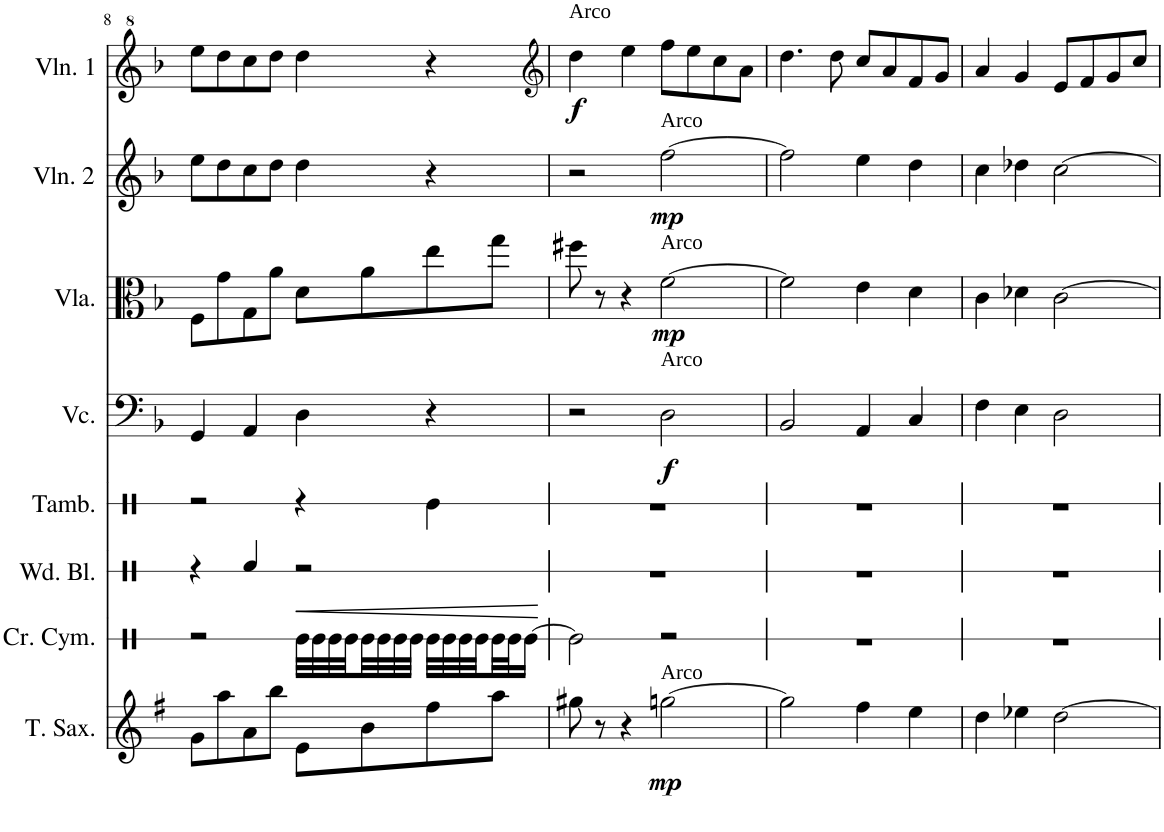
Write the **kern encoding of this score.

**kern	**dynam	**kern	**dynam	**kern	**kern	**kern	**dynam	**kern	**dynam	**kern	**dynam	**kern	**dynam
*part8	*part8	*part7	*part7	*part6	*part5	*part4	*part4	*part3	*part3	*part2	*part2	*part1	*part1
*staff8	*staff8	*staff7	*staff7	*staff6	*staff5	*staff4	*staff4	*staff3	*staff3	*staff2	*staff2	*staff1	*staff1
*I"Tenor Saxophone	*	*I"Crash Cymbal	*	*I"Wood Blocks	*I"Tambourine	*I"Violoncello	*	*I"Viola	*	*I"Violin 2	*	*I"Violin 1	*
*I'T. Sax.	*	*I'Cr. Cym.	*	*I'Wd. Bl.	*I'Tamb.	*I'Vc.	*	*I'Vla.	*	*I'Vln. 2	*	*I'Vln. 1	*
!!LO:PB:g=z
*clefG2	*	*clefX	*	*clefX	*clefX	*clefF4	*	*clefC3	*	*clefG2	*	*clefG^2	*
*Trd8c14	*	*	*	*	*	*	*	*	*	*	*	*	*
*k[f#]	*	*k[]	*	*k[]	*k[]	*k[b-]	*	*k[b-]	*	*k[b-]	*	*k[b-]	*
*M4/4	*	*M4/4	*	*M4/4	*M4/4	*M4/4	*	*M4/4	*	*M4/4	*	*M4/4	*
=8	=8	=8	=8	=8	=8	=8	=8	=8	=8	=8	=8	=8	=8
8g\L	.	2r	.	4r	2r	4GG/	.	8F\L	.	8ee\L	.	8eee\L	.
8aa\	.	.	.	.	.	.	.	8g\	.	8dd\	.	8ddd\	.
8a\	.	.	.	4Rf/	.	4AA/	.	8G\	.	8cc\	.	8ccc\	.
8bb\J	.	.	.	.	.	.	.	8a\J	.	8dd\J	.	8ddd\J	.
!	!	!	!LO:HP:b	!	!	!	!	!	!	!	!	!	!
8e\L	.	32Re\LLL	<	2r	4r	4D\	.	8d\L	.	4dd\	.	4ddd\	.
.	.	32Re\	.	.	.	.	.	.	.	.	.	.	.
.	.	32Re\	.	.	.	.	.	.	.	.	.	.	.
.	.	32Re\	.	.	.	.	.	.	.	.	.	.	.
8b\	.	32Re\	.	.	.	.	.	8a\	.	.	.	.	.
.	.	32Re\	.	.	.	.	.	.	.	.	.	.	.
.	.	32Re\	.	.	.	.	.	.	.	.	.	.	.
.	.	32Re\JJJ	.	.	.	.	.	.	.	.	.	.	.
8ff#\	.	32Re\LLL	.	.	4Re\	4r	.	8ee\	.	4r	.	4r	.
.	.	32Re\	.	.	.	.	.	.	.	.	.	.	.
.	.	32Re\	.	.	.	.	.	.	.	.	.	.	.
.	.	32Re\	.	.	.	.	.	.	.	.	.	.	.
8aa\J	.	32Re\	.	.	.	.	.	8gg\J	.	.	.	.	.
.	.	32Re\J	.	.	.	.	.	.	.	.	.	.	.
.	.	[16Re\JJ	.	.	.	.	.	.	.	.	.	.	.
.	.	.	[	.	.	.	.	.	.	.	.	.	.
=9	=9	=9	=9	=9	=9	=9	=9	=9	=9	=9	=9	=9	=9
*	*	*	*	*	*	*	*	*	*	*	*	*clefG2	*
!	!	!	!	!	!	!	!	!	!	!	!	!LO:TX:a:t=Arco	!
!	!	!	!	!	!	!	!	!	!	!	!	!	!LO:DY:b
8gg#X\	.	2Re\]	.	1r	1r	2r	.	8ff#X\	.	2r	.	4dd\	f
8r	.	.	.	.	.	.	.	8r	.	.	.	.	.
4r	.	.	.	.	.	.	.	4r	.	.	.	4ee\	.
!	!	!	!	!	!	!	!	!	!	!LO:TX:a:t=Arco	!	!	!
!	!	!	!	!	!	!	!	!LO:TX:a:t=Arco	!	!	!	!	!
!	!	!	!	!	!	!LO:TX:a:t=Arco	!	!	!	!	!	!	!
!LO:TX:a:t=Arco	!	!	!	!	!	!	!	!	!	!	!	!	!
!	!LO:DY:b	!	!	!	!	!	!LO:DY:b	!	!LO:DY:b	!	!LO:DY:b	!	!
[2ggn\	mp	2r	.	.	.	2D\	f	[2f\	mp	[2ff\	mp	8ff\L	.
.	.	.	.	.	.	.	.	.	.	.	.	8ee\	.
.	.	.	.	.	.	.	.	.	.	.	.	8cc\	.
.	.	.	.	.	.	.	.	.	.	.	.	8a\J	.
=10	=10	=10	=10	=10	=10	=10	=10	=10	=10	=10	=10	=10	=10
2gg\]	.	1r	.	1r	1r	2BB-/	.	2f\]	.	2ff\]	.	4.dd\	.
.	.	.	.	.	.	.	.	.	.	.	.	8dd\	.
4ff#\	.	.	.	.	.	4AA/	.	4e\	.	4ee\	.	8cc/L	.
.	.	.	.	.	.	.	.	.	.	.	.	8a/	.
4ee\	.	.	.	.	.	4C/	.	4d\	.	4dd\	.	8f/	.
.	.	.	.	.	.	.	.	.	.	.	.	8g/J	.
=11	=11	=11	=11	=11	=11	=11	=11	=11	=11	=11	=11	=11	=11
4dd\	.	1r	.	1r	1r	4F\	.	4c\	.	4cc\	.	4a/	.
4ee-X\	.	.	.	.	.	4E\	.	4d-X\	.	4dd-X\	.	4g/	.
[2dd\	.	.	.	.	.	2D\	.	[2c\	.	[2cc\	.	8e/L	.
.	.	.	.	.	.	.	.	.	.	.	.	8f/	.
.	.	.	.	.	.	.	.	.	.	.	.	8g/	.
.	.	.	.	.	.	.	.	.	.	.	.	8cc/J	.
=	=	=	=	=	=	=	=	=	=	=	=	=	=
*-	*-	*-	*-	*-	*-	*-	*-	*-	*-	*-	*-	*-	*-
